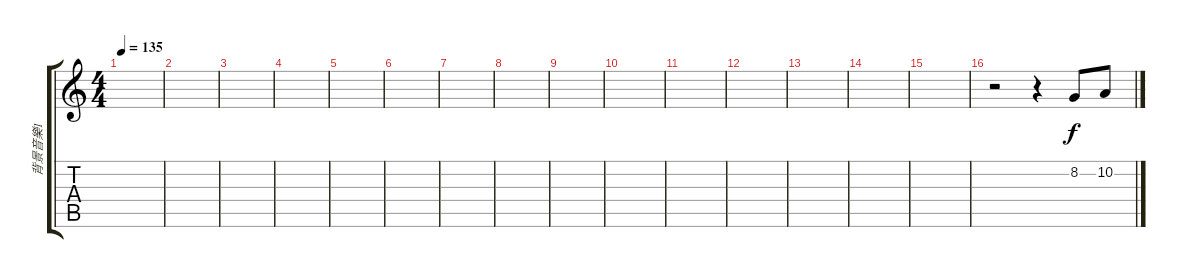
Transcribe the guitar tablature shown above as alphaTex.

\track ("背景音樂1" "背景音樂1") {instrument altosax}
\staff {score tabs}
\tuning (E4 B3 G3 D3 A2 E2) {hide}
\ts (4 4)
\tempo 135
\clef g2
\ks c
|
|
|
|
|
|
|
|
|
|
|
|
|
|
|
r.2 r.4 8.2.8 10.2.8
